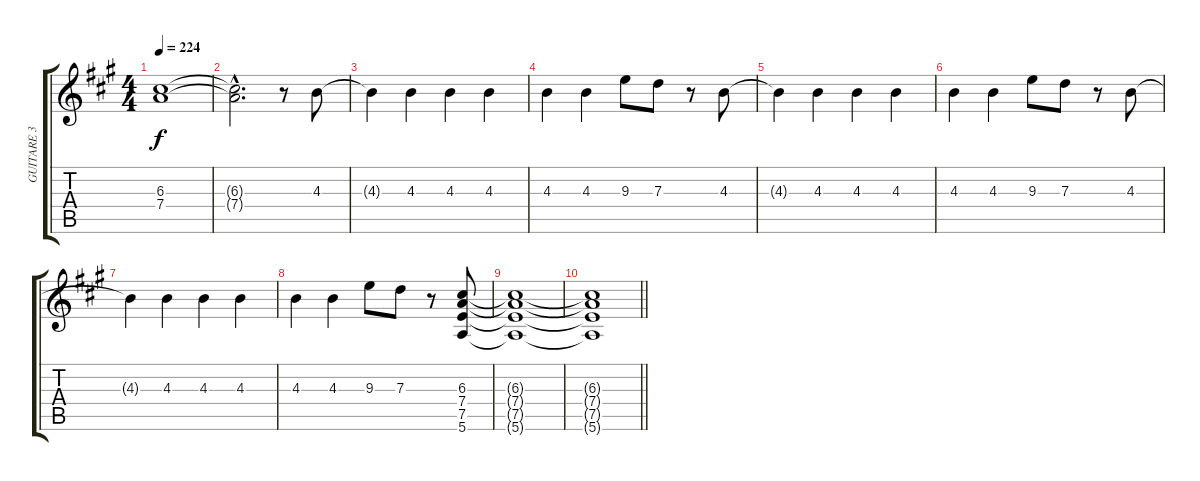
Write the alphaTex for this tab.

\track ("GUITARE 3" "GUITARE 3") {instrument distortionguitar}
\staff {score tabs}
\tuning (E4 B3 G3 D3 A2 E2) {hide}
\ts (4 4)
\tempo 224
\clef g2
\ks a
(6.3{t} 7.4{t}).1{dy f} |
(6.3{hac t} 7.4{hac t}).2{d} r.8 4.3.8 |
4.3{t}.4 4.3.4 4.3.4 4.3.4 |
4.3.4 4.3.4 9.3.8 7.3.8 r.8 4.3.8 |
4.3{t}.4 4.3.4 4.3.4 4.3.4 |
4.3.4 4.3.4 9.3.8 7.3.8 r.8 4.3.8 |
4.3{t}.4 4.3.4 4.3.4 4.3.4 |
4.3.4 4.3.4 9.3.8 7.3.8 r.8 (6.3 7.4 7.5 5.6).8 |
(6.3{t} 7.4{t} 7.5{t} 5.6{t}).1 |
\barLineRight lightlight
(6.3{t} 7.4{t} 7.5{t} 5.6{t}).1
